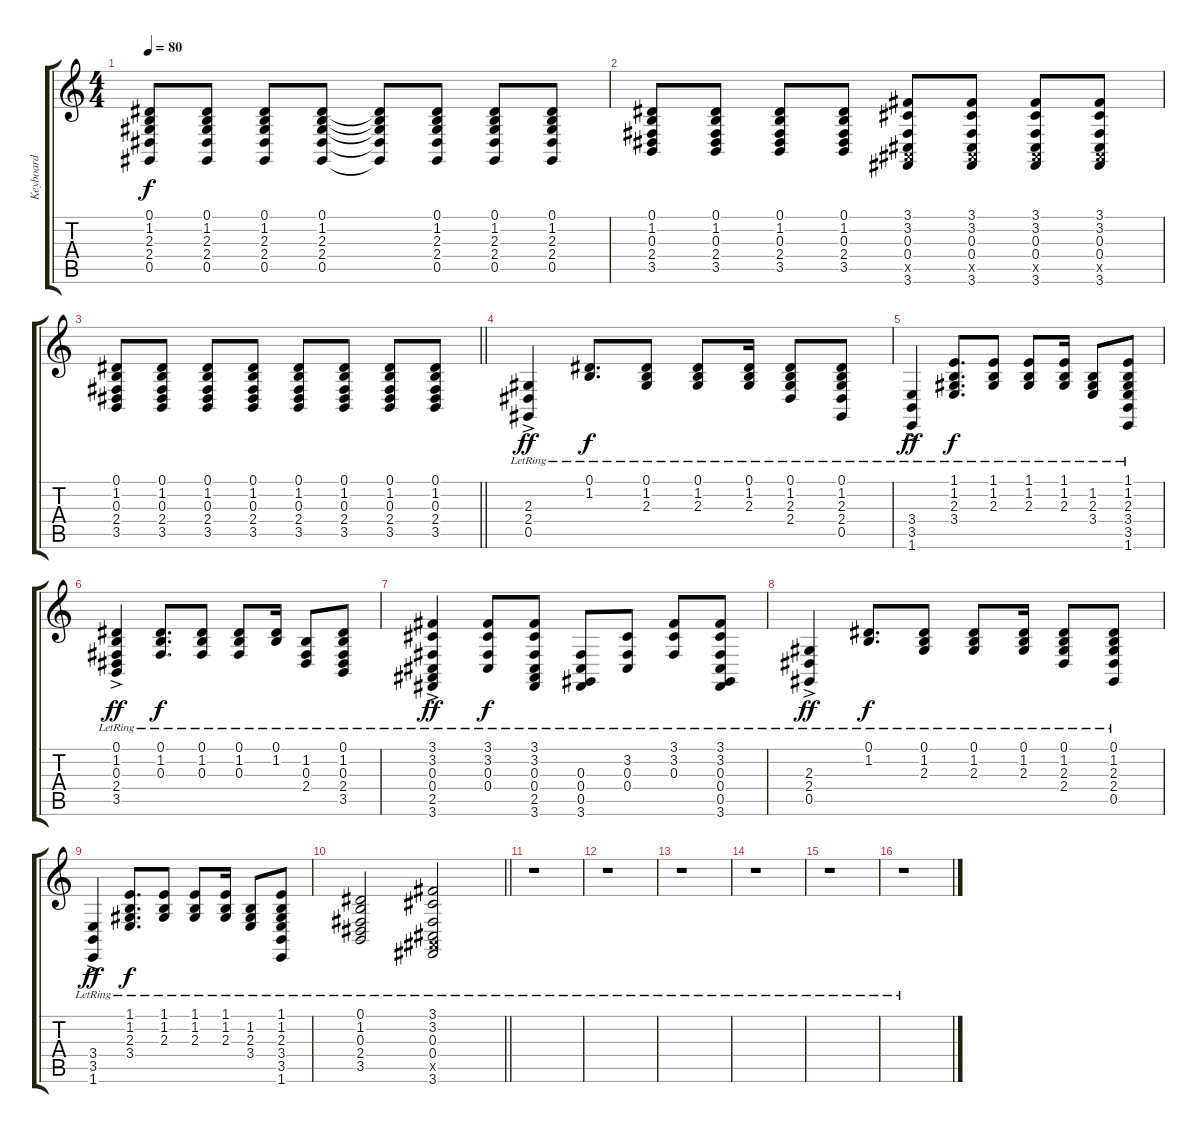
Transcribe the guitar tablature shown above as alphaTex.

\track ("Keyboard" "Keyboard") {instrument acousticgrandpiano}
\staff {score tabs}
\tuning (Eb4 Bb3 Gb3 Db3 Ab2 Eb2) {hide}
\ts (4 4)
\tempo 80
\clef g2
\ks c
(0.1 1.2 2.3 2.4 0.5).8{dy f} (0.1 1.2 2.3 2.4 0.5).8 (0.1 1.2 2.3 2.4 0.5).8 (0.1 1.2 2.3 2.4 0.5).8 (0.1{t} 1.2{t} 2.3{t} 2.4{t} 0.5{t}).8 (0.1 1.2 2.3 2.4 0.5).8 (0.1 1.2 2.3 2.4 0.5).8 (0.1 1.2 2.3 2.4 0.5).8 |
(0.1 1.2 0.3 2.4 3.5).8 (0.1 1.2 0.3 2.4 3.5).8 (0.1 1.2 0.3 2.4 3.5).8 (0.1 1.2 0.3 2.4 3.5).8 (3.1 3.2 0.3 0.4 2.5{x} 3.6).8 (3.1 3.2 0.3 0.4 2.5{x} 3.6).8 (3.1 3.2 0.3 0.4 2.5{x} 3.6).8 (3.1 3.2 0.3 0.4 2.5{x} 3.6).8 |
\barLineRight lightlight
(0.1 1.2 0.3 2.4 3.5).8 (0.1 1.2 0.3 2.4 3.5).8 (0.1 1.2 0.3 2.4 3.5).8 (0.1 1.2 0.3 2.4 3.5).8 (0.1 1.2 0.3 2.4 3.5).8 (0.1 1.2 0.3 2.4 3.5).8 (0.1 1.2 0.3 2.4 3.5).8 (0.1 1.2 0.3 2.4 3.5).8 |
(2.3{ac lr} 2.4{ac lr} 0.5{ac lr}).4{dy ff} (0.1{lr} 1.2{lr}).8{d dy f} (0.1{lr} 1.2{lr} 2.3{lr}).8 (0.1{lr} 1.2{lr} 2.3{lr}).8 (0.1{lr} 1.2{lr} 2.3{lr}).16 (0.1{lr} 1.2{lr} 2.3{lr} 2.4{lr}).8 (0.1{lr} 1.2{lr} 2.3{lr} 2.4{lr} 0.5{lr}).8 |
(3.4{ac lr} 3.5{ac lr} 1.6{ac lr}).4{dy ff} (1.1{lr} 1.2{lr} 2.3{lr} 3.4{lr}).8{d dy f} (1.1{lr} 1.2{lr} 2.3{lr}).8 (1.1{lr} 1.2{lr} 2.3{lr}).8 (1.1{lr} 1.2{lr} 2.3{lr}).16 (1.2{lr} 2.3{lr} 3.4{lr}).8 (1.1{lr} 1.2{lr} 2.3{lr} 3.4{lr} 3.5{lr} 1.6{lr}).8 |
(0.1{ac lr} 1.2{ac lr} 0.3{ac lr} 2.4{ac lr} 3.5{ac lr}).4{dy ff} (0.1{lr} 1.2{lr} 0.3{lr}).8{d dy f} (0.1{lr} 1.2{lr} 0.3{lr}).8 (0.1{lr} 1.2{lr} 0.3{lr}).8 (0.1{lr} 1.2{lr}).16 (1.2{lr} 0.3{lr} 2.4{lr}).8 (0.1{lr} 1.2{lr} 0.3{lr} 2.4{lr} 3.5{lr}).8 |
(3.1{ac lr} 3.2{ac lr} 0.3{ac lr} 0.4{ac lr} 2.5{ac lr} 3.6{ac lr}).4{dy ff} (3.1{lr} 3.2{lr} 0.3{lr} 0.4{lr}).8{dy f} (3.1{lr} 3.2{lr} 0.3{lr} 0.4{lr} 2.5{lr} 3.6{lr}).8 (0.3{lr} 0.4{lr} 0.5{lr} 3.6{lr}).8 (3.2{lr} 0.3{lr} 0.4{lr}).8 (3.1{lr} 3.2{lr} 0.3{lr}).8 (3.1{lr} 3.2{lr} 0.3{lr} 0.4{lr} 0.5{lr} 3.6{lr}).8 |
(2.3{ac lr} 2.4{ac lr} 0.5{ac lr}).4{dy ff} (0.1{lr} 1.2{lr}).8{d dy f} (0.1{lr} 1.2{lr} 2.3{lr}).8 (0.1{lr} 1.2{lr} 2.3{lr}).8 (0.1{lr} 1.2{lr} 2.3{lr}).16 (0.1{lr} 1.2{lr} 2.3{lr} 2.4{lr}).8 (0.1{lr} 1.2{lr} 2.3{lr} 2.4{lr} 0.5{lr}).8 |
(3.4{ac lr} 3.5{ac lr} 1.6{ac lr}).4{dy ff} (1.1{lr} 1.2{lr} 2.3{lr} 3.4{lr}).8{d dy f} (1.1{lr} 1.2{lr} 2.3{lr}).8 (1.1{lr} 1.2{lr} 2.3{lr}).8 (1.1{lr} 1.2{lr} 2.3{lr}).16 (1.2{lr} 2.3{lr} 3.4{lr}).8 (1.1{lr} 1.2{lr} 2.3{lr} 3.4{lr} 3.5{lr} 1.6{lr}).8 |
\barLineRight lightlight
(0.1{lr} 1.2{lr} 0.3{lr} 2.4{lr} 3.5{lr}).2 (3.1{lr} 3.2{lr} 0.3{lr} 0.4{lr} 2.5{x} 3.6{lr}).2 |
r.1 |
r.1 |
r.1 |
r.1 |
r.1 |
r.1
